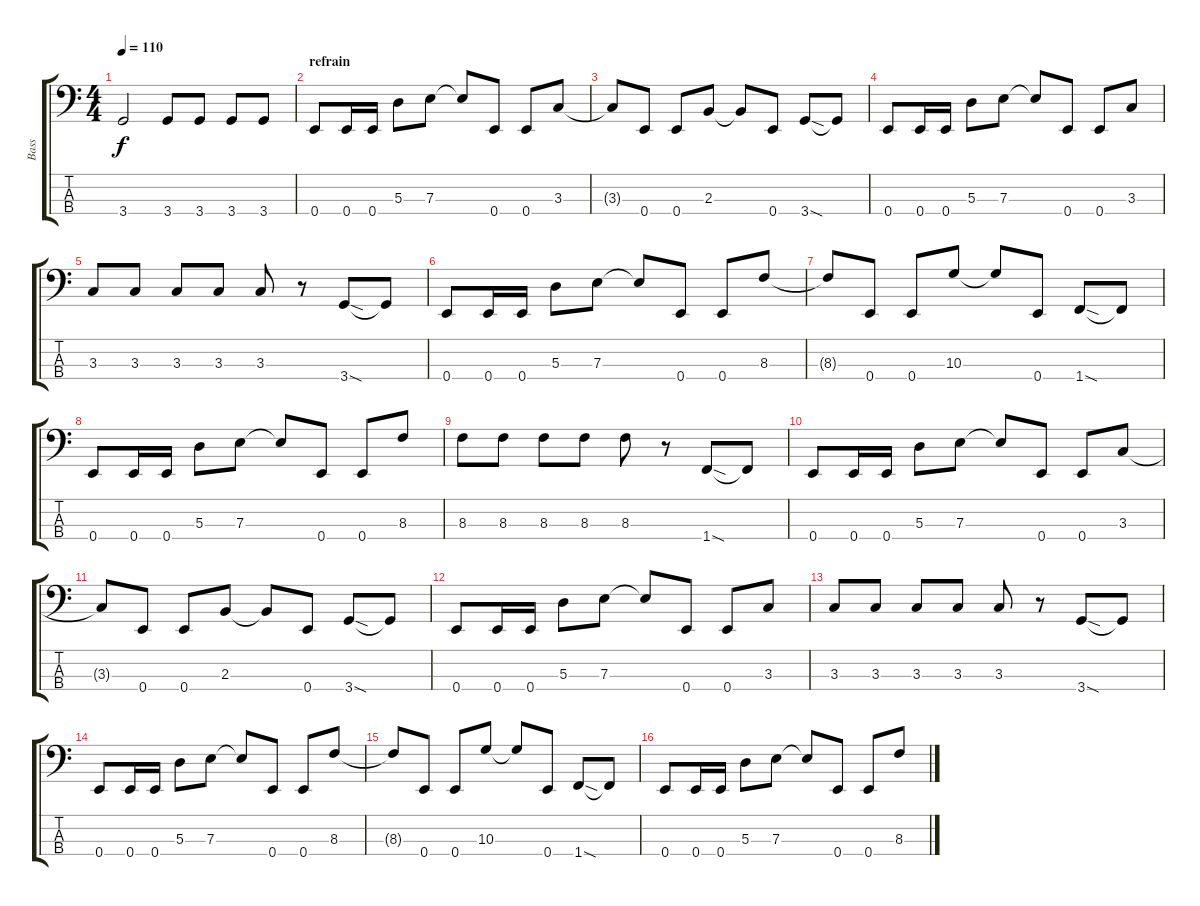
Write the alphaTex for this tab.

\track ("Bass" "Bass") {instrument electricbassfinger}
\staff {score tabs}
\tuning (G2 D2 A1 E1) {hide}
\ts (4 4)
\tempo 110
\clef f4
\ks c
3.4.2{dy f} 3.4.8 3.4.8 3.4.8 3.4.8 |
\section ("" "refrain")
0.4.8 0.4.16 0.4.16 5.3.8 7.3.8 7.3{t}.8 0.4.8 0.4.8 3.3.8 |
3.3{t}.8 0.4.8 0.4.8 2.3.8 2.3{t}.8 0.4.8 3.4{sod}.8 3.4{t}.8 |
0.4.8 0.4.16 0.4.16 5.3.8 7.3.8 7.3{t}.8 0.4.8 0.4.8 3.3.8 |
3.3.8 3.3.8 3.3.8 3.3.8 3.3.8 r.8 3.4{sod}.8 3.4{t}.8 |
0.4.8 0.4.16 0.4.16 5.3.8 7.3.8 7.3{t}.8 0.4.8 0.4.8 8.3.8 |
8.3{t}.8 0.4.8 0.4.8 10.3.8 10.3{t}.8 0.4.8 1.4{sod}.8 1.4{t}.8 |
0.4.8 0.4.16 0.4.16 5.3.8 7.3.8 7.3{t}.8 0.4.8 0.4.8 8.3.8 |
8.3.8 8.3.8 8.3.8 8.3.8 8.3.8 r.8 1.4{sod}.8 1.4{t}.8 |
0.4.8 0.4.16 0.4.16 5.3.8 7.3.8 7.3{t}.8 0.4.8 0.4.8 3.3.8 |
3.3{t}.8 0.4.8 0.4.8 2.3.8 2.3{t}.8 0.4.8 3.4{sod}.8 3.4{t}.8 |
0.4.8 0.4.16 0.4.16 5.3.8 7.3.8 7.3{t}.8 0.4.8 0.4.8 3.3.8 |
3.3.8 3.3.8 3.3.8 3.3.8 3.3.8 r.8 3.4{sod}.8 3.4{t}.8 |
0.4.8 0.4.16 0.4.16 5.3.8 7.3.8 7.3{t}.8 0.4.8 0.4.8 8.3.8 |
8.3{t}.8 0.4.8 0.4.8 10.3.8 10.3{t}.8 0.4.8 1.4{sod}.8 1.4{t}.8 |
0.4.8 0.4.16 0.4.16 5.3.8 7.3.8 7.3{t}.8 0.4.8 0.4.8 8.3.8
